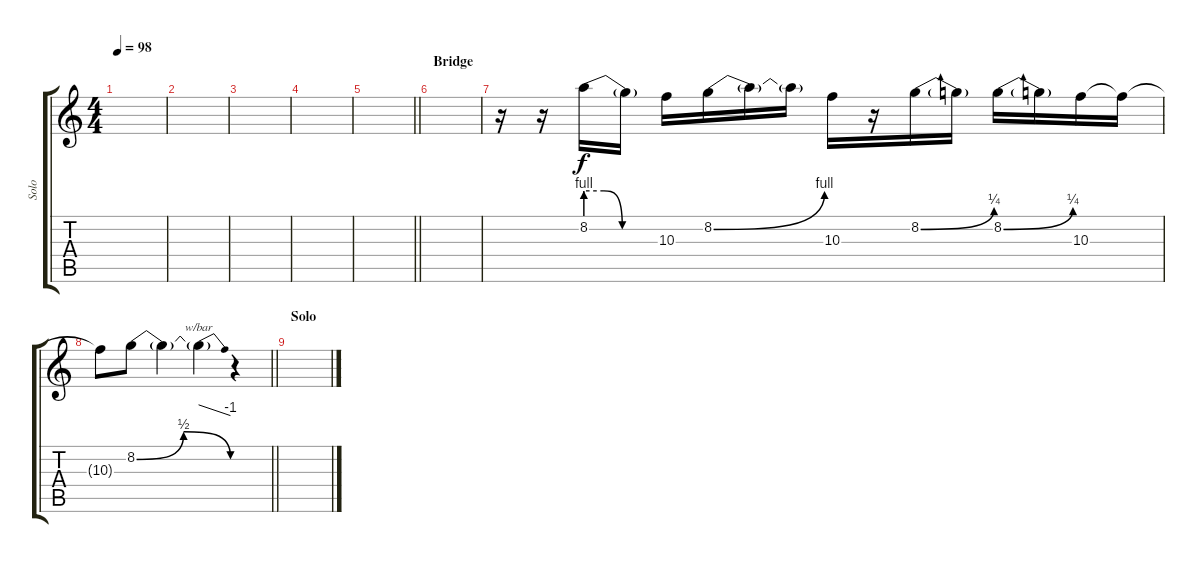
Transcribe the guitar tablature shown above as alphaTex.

\track ("Solo" "Solo") {instrument distortionguitar}
\staff {score tabs}
\tuning (E4 B3 G3 D3 A2 D2) {hide}
\ts (4 4)
\tempo 98
\clef g2
\ks c
|
|
|
|
\barLineRight lightlight
|
\section ("" "Bridge")
|
r.16 r.16 8.2{be (custom 0 4 15 4 30 0 60 0)}.16 8.2{t}.16 10.3.16 8.2{be (bend 0 0 60 4)}.16 8.2{t}.16 8.2{t}.16 10.3.16 r.16 8.2{be (bend 0 0 60 1)}.16 8.2{t}.16 8.2{be (bend 0 0 60 1)}.16 8.2{t}.16 10.3.16 10.3{t}.16 |
\barLineRight lightlight
10.3{t}.8 8.2{be (bendrelease 0 0 15 2 15 2 60 0)}.8 8.2{t}.4 8.2{t}.4{tbe (dive default 0 0 60 -4)} r.4 |
\section ("" "Solo")
